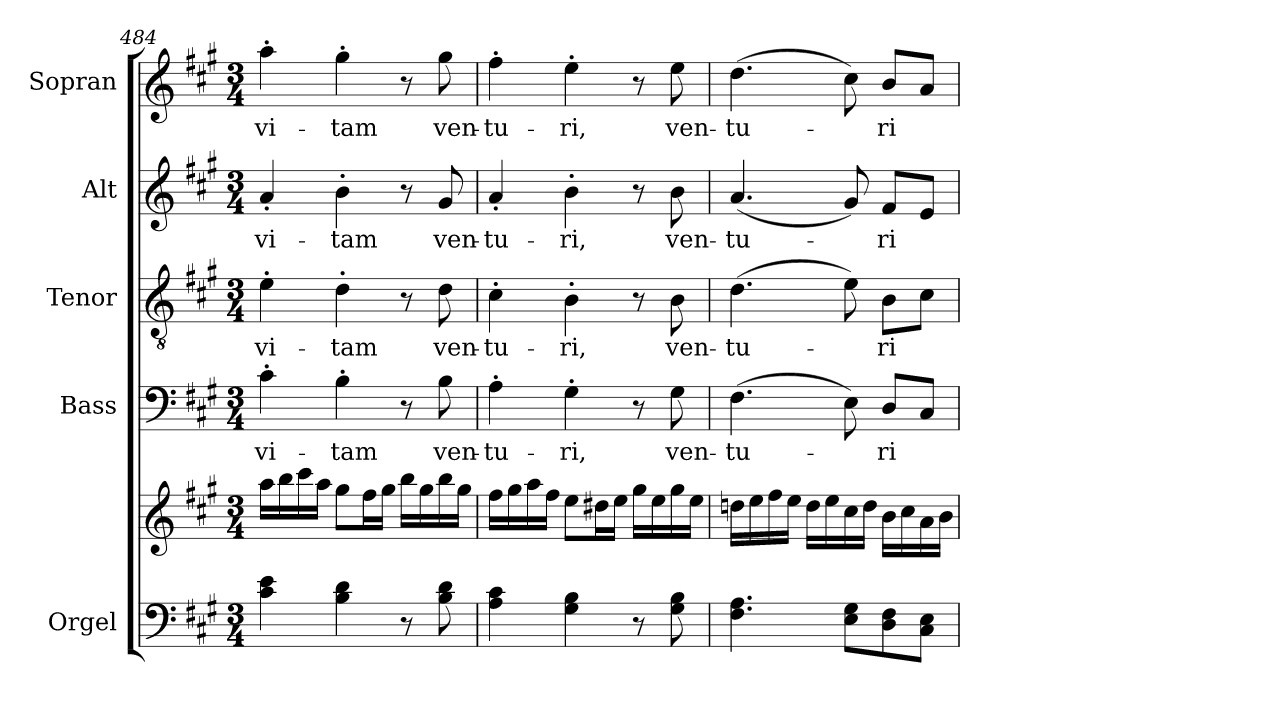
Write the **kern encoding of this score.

**kern	**kern	**kern	**text	**kern	**text	**kern	**text	**kern	**text
*part5	*part5	*part4	*part4	*part3	*part3	*part2	*part2	*part1	*part1
*staff6	*staff5	*staff4	*staff4	*staff3	*staff3	*staff2	*staff2	*staff1	*staff1
*I"Orgel	*	*I"Bass	*	*I"Tenor	*	*I"Alt	*	*I"Sopran	*
*I'Org.	*	*I'B.	*	*I'T.	*	*I'A.	*	*I'S.	*
*clefF4	*clefG2	*clefF4	*	*clefGv2	*	*clefG2	*	*clefG2	*
*k[f#c#g#]	*k[f#c#g#]	*k[f#c#g#]	*	*k[f#c#g#]	*	*k[f#c#g#]	*	*k[f#c#g#]	*
*A:	*A:	*A:	*	*A:	*	*A:	*	*A:	*
*M3/4	*M3/4	*M3/4	*	*M3/4	*	*M3/4	*	*M3/4	*
=484	=484	=484	=484	=484	=484	=484	=484	=484	=484
!	!	!	!LO:LY:b	!	!LO:LY:b	!	!LO:LY:b	!	!LO:LY:b
4c#\ 4e\	16aa\LL	4c#'>\	vi-	4e'>\	vi-	4a'</	vi-	4aa'>\	vi-
.	16bb\	.	.	.	.	.	.	.	.
.	16ccc#\	.	.	.	.	.	.	.	.
.	16aa\JJ	.	.	.	.	.	.	.	.
!	!	!	!LO:LY:b	!	!LO:LY:b	!	!LO:LY:b	!	!LO:LY:b
4B\ 4d\	8gg#\L	4B'>\	-tam	4d'>\	-tam	4b'>\	-tam	4gg#'>\	-tam
.	16ff#\L	.	.	.	.	.	.	.	.
.	16gg#\JJ	.	.	.	.	.	.	.	.
8r	16bb\LL	8r	.	8r	.	8r	.	8r	.
.	16gg#\	.	.	.	.	.	.	.	.
!	!	!	!LO:LY:b	!	!LO:LY:b	!	!LO:LY:b	!	!LO:LY:b
8B\ 8d\	16bb\	8B\	ven-	8d\	ven-	8g#/	ven-	8gg#\	ven-
.	16gg#\JJ	.	.	.	.	.	.	.	.
!!LO:PB:g=z
=485	=485	=485	=485	=485	=485	=485	=485	=485	=485
!	!	!	!LO:LY:b	!	!LO:LY:b	!	!LO:LY:b	!	!LO:LY:b
4A\ 4c#\	16ff#\LL	4A'>\	-tu-	4c#'>\	-tu-	4a'</	-tu-	4ff#'>\	-tu-
.	16gg#\	.	.	.	.	.	.	.	.
.	16aa\	.	.	.	.	.	.	.	.
.	16ff#\JJ	.	.	.	.	.	.	.	.
!	!	!	!LO:LY:b	!	!LO:LY:b	!	!LO:LY:b	!	!LO:LY:b
4G#\ 4B\	8ee\L	4G#'>\	-ri,	4B'>\	-ri,	4b'>\	-ri,	4ee'>\	-ri,
.	16dd#X\L	.	.	.	.	.	.	.	.
.	16ee\JJ	.	.	.	.	.	.	.	.
8r	16gg#\LL	8r	.	8r	.	8r	.	8r	.
.	16ee\	.	.	.	.	.	.	.	.
!	!	!	!LO:LY:b	!	!LO:LY:b	!	!LO:LY:b	!	!LO:LY:b
8G#\ 8B\	16gg#\	8G#\	ven-	8B\	ven-	8b\	ven-	8ee\	ven-
.	16ee\JJ	.	.	.	.	.	.	.	.
=486	=486	=486	=486	=486	=486	=486	=486	=486	=486
!	!	!	!LO:LY:b	!	!LO:LY:b	!	!LO:LY:b	!	!LO:LY:b
4.F#\ 4.A\	16ddn\LL	(>4.F#\	-tu-	(>4.d\	-tu-	(<4.a/	-tu-	(>4.dd\	-tu-
.	16ee\	.	.	.	.	.	.	.	.
.	16ff#\	.	.	.	.	.	.	.	.
.	16ee\JJ	.	.	.	.	.	.	.	.
.	16dd\LL	.	.	.	.	.	.	.	.
.	16ee\	.	.	.	.	.	.	.	.
8E\ 8G#\L	16cc#\	8E\)	.	8e\)	.	8g#/)	.	8cc#\)	.
.	16dd\JJ	.	.	.	.	.	.	.	.
!	!	!	!LO:LY:b	!	!LO:LY:b	!	!LO:LY:b	!	!LO:LY:b
8D\ 8F#\	16b\LL	8D/L	-ri	8B\L	-ri	8f#/L	-ri	8b/L	-ri
.	16cc#\	.	.	.	.	.	.	.	.
8C#\ 8E\J	16a\	8C#/J	.	8c#\J	.	8e/J	.	8a/J	.
.	16b\JJ	.	.	.	.	.	.	.	.
=	=	=	=	=	=	=	=	=	=
*-	*-	*-	*-	*-	*-	*-	*-	*-	*-
